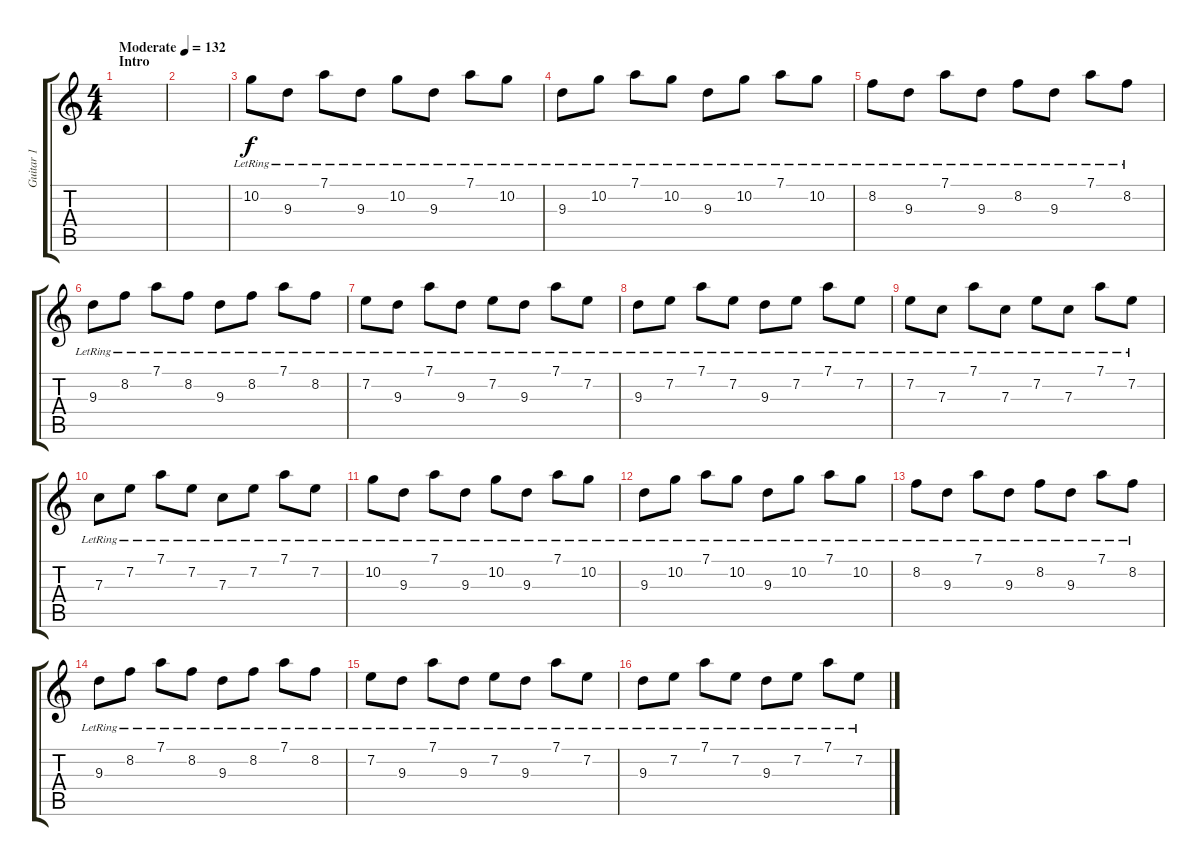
\track ("Guitar 1" "Guitar 1") {instrument distortionguitar}
\staff {score tabs}
\tuning (D4 A3 F3 C3 G2 D2) {hide}
\ts (4 4)
\section ("" "Intro")
\tempo (132 "Moderate")
\clef g2
\ks c
|
|
10.2{lr}.8 9.3{lr}.8 7.1{lr}.8 9.3{lr}.8 10.2{lr}.8 9.3{lr}.8 7.1{lr}.8 10.2{lr}.8 |
9.3{lr}.8 10.2{lr}.8 7.1{lr}.8 10.2{lr}.8 9.3{lr}.8 10.2{lr}.8 7.1{lr}.8 10.2{lr}.8 |
8.2{lr}.8 9.3{lr}.8 7.1{lr}.8 9.3{lr}.8 8.2{lr}.8 9.3{lr}.8 7.1{lr}.8 8.2{lr}.8 |
9.3{lr}.8 8.2{lr}.8 7.1{lr}.8 8.2{lr}.8 9.3{lr}.8 8.2{lr}.8 7.1{lr}.8 8.2{lr}.8 |
7.2{lr}.8 9.3{lr}.8 7.1{lr}.8 9.3{lr}.8 7.2{lr}.8 9.3{lr}.8 7.1{lr}.8 7.2{lr}.8 |
9.3{lr}.8 7.2{lr}.8 7.1{lr}.8 7.2{lr}.8 9.3{lr}.8 7.2{lr}.8 7.1{lr}.8 7.2{lr}.8 |
7.2{lr}.8 7.3{lr}.8 7.1{lr}.8 7.3{lr}.8 7.2{lr}.8 7.3{lr}.8 7.1{lr}.8 7.2{lr}.8 |
7.3{lr}.8 7.2{lr}.8 7.1{lr}.8 7.2{lr}.8 7.3{lr}.8 7.2{lr}.8 7.1{lr}.8 7.2{lr}.8 |
10.2{lr}.8 9.3{lr}.8 7.1{lr}.8 9.3{lr}.8 10.2{lr}.8 9.3{lr}.8 7.1{lr}.8 10.2{lr}.8 |
9.3{lr}.8 10.2{lr}.8 7.1{lr}.8 10.2{lr}.8 9.3{lr}.8 10.2{lr}.8 7.1{lr}.8 10.2{lr}.8 |
8.2{lr}.8 9.3{lr}.8 7.1{lr}.8 9.3{lr}.8 8.2{lr}.8 9.3{lr}.8 7.1{lr}.8 8.2{lr}.8 |
9.3{lr}.8 8.2{lr}.8 7.1{lr}.8 8.2{lr}.8 9.3{lr}.8 8.2{lr}.8 7.1{lr}.8 8.2{lr}.8 |
7.2{lr}.8 9.3{lr}.8 7.1{lr}.8 9.3{lr}.8 7.2{lr}.8 9.3{lr}.8 7.1{lr}.8 7.2{lr}.8 |
9.3{lr}.8 7.2{lr}.8 7.1{lr}.8 7.2{lr}.8 9.3{lr}.8 7.2{lr}.8 7.1{lr}.8 7.2{lr}.8
